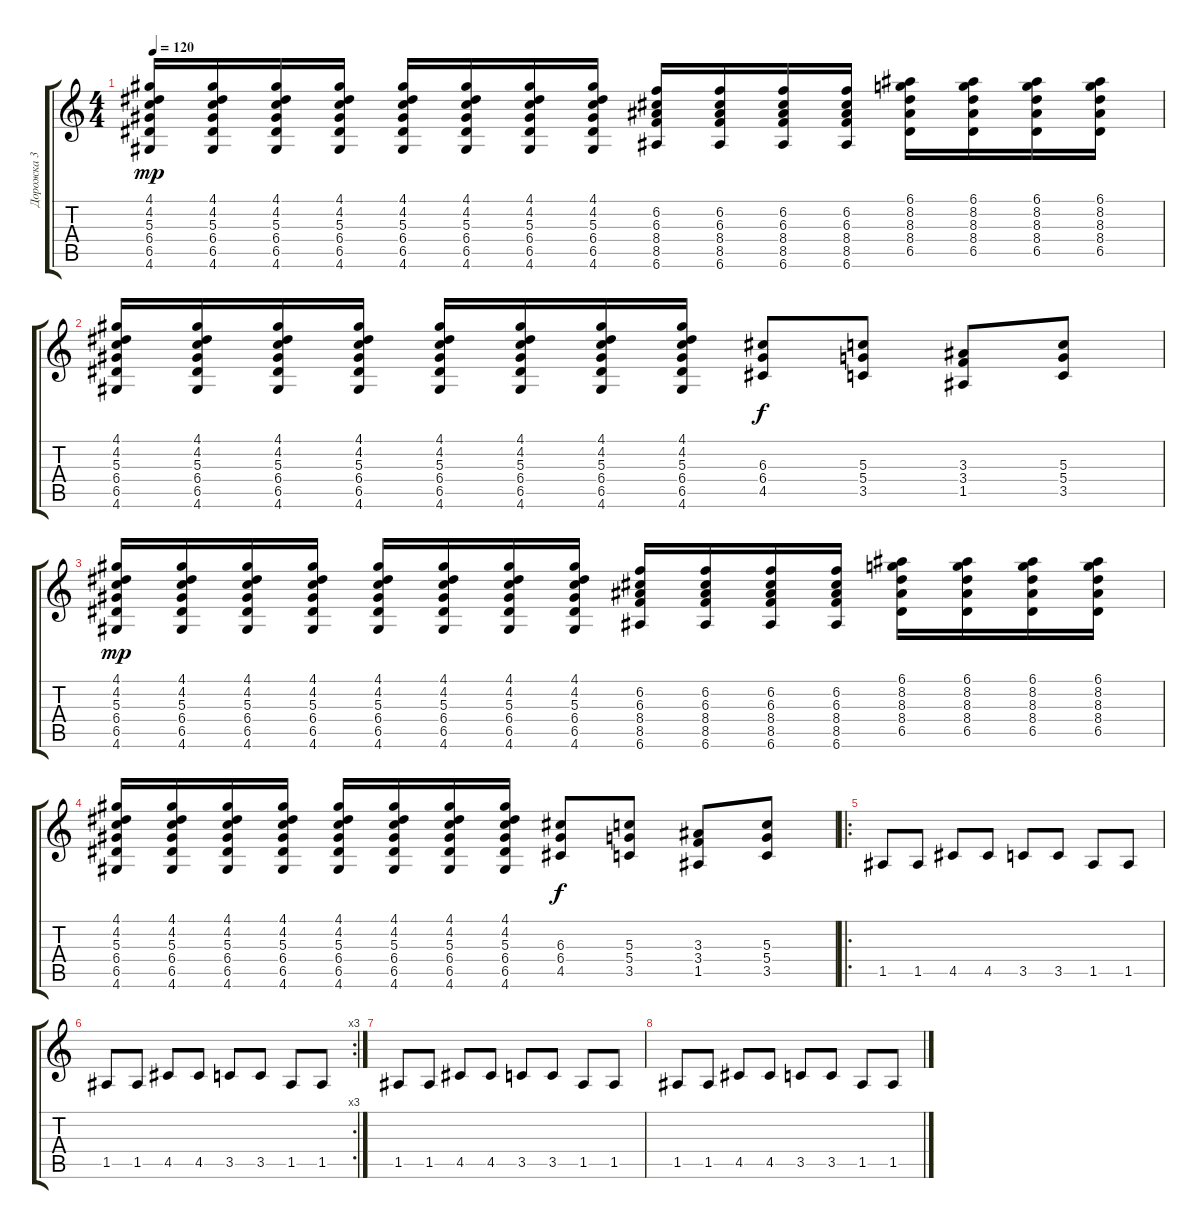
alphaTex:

\track ("Дорожка 3" "Дорожка 3") {instrument distortionguitar}
\staff {score tabs}
\tuning (E4 B3 G3 D3 A2 E2) {hide}
\ts (4 4)
\tempo 120
\clef g2
\ks c
(4.1 4.2 5.3 6.4 6.5 4.6).16{dy mp} (4.1 4.2 5.3 6.4 6.5 4.6).16 (4.1 4.2 5.3 6.4 6.5 4.6).16 (4.1 4.2 5.3 6.4 6.5 4.6).16 (4.1 4.2 5.3 6.4 6.5 4.6).16 (4.1 4.2 5.3 6.4 6.5 4.6).16 (4.1 4.2 5.3 6.4 6.5 4.6).16 (4.1 4.2 5.3 6.4 6.5 4.6).16 (6.2 6.3 8.4 8.5 6.6).16 (6.2 6.3 8.4 8.5 6.6).16 (6.2 6.3 8.4 8.5 6.6).16 (6.2 6.3 8.4 8.5 6.6).16 (6.1 8.2 8.3 8.4 6.5).16 (6.1 8.2 8.3 8.4 6.5).16 (6.1 8.2 8.3 8.4 6.5).16 (6.1 8.2 8.3 8.4 6.5).16 |
(4.1 4.2 5.3 6.4 6.5 4.6).16 (4.1 4.2 5.3 6.4 6.5 4.6).16 (4.1 4.2 5.3 6.4 6.5 4.6).16 (4.1 4.2 5.3 6.4 6.5 4.6).16 (4.1 4.2 5.3 6.4 6.5 4.6).16 (4.1 4.2 5.3 6.4 6.5 4.6).16 (4.1 4.2 5.3 6.4 6.5 4.6).16 (4.1 4.2 5.3 6.4 6.5 4.6).16 (6.3 6.4 4.5).8{dy f} (5.3 5.4 3.5).8 (3.3 3.4 1.5).8 (5.3 5.4 3.5).8 |
(4.1 4.2 5.3 6.4 6.5 4.6).16{dy mp} (4.1 4.2 5.3 6.4 6.5 4.6).16 (4.1 4.2 5.3 6.4 6.5 4.6).16 (4.1 4.2 5.3 6.4 6.5 4.6).16 (4.1 4.2 5.3 6.4 6.5 4.6).16 (4.1 4.2 5.3 6.4 6.5 4.6).16 (4.1 4.2 5.3 6.4 6.5 4.6).16 (4.1 4.2 5.3 6.4 6.5 4.6).16 (6.2 6.3 8.4 8.5 6.6).16 (6.2 6.3 8.4 8.5 6.6).16 (6.2 6.3 8.4 8.5 6.6).16 (6.2 6.3 8.4 8.5 6.6).16 (6.1 8.2 8.3 8.4 6.5).16 (6.1 8.2 8.3 8.4 6.5).16 (6.1 8.2 8.3 8.4 6.5).16 (6.1 8.2 8.3 8.4 6.5).16 |
(4.1 4.2 5.3 6.4 6.5 4.6).16 (4.1 4.2 5.3 6.4 6.5 4.6).16 (4.1 4.2 5.3 6.4 6.5 4.6).16 (4.1 4.2 5.3 6.4 6.5 4.6).16 (4.1 4.2 5.3 6.4 6.5 4.6).16 (4.1 4.2 5.3 6.4 6.5 4.6).16 (4.1 4.2 5.3 6.4 6.5 4.6).16 (4.1 4.2 5.3 6.4 6.5 4.6).16 (6.3 6.4 4.5).8{dy f} (5.3 5.4 3.5).8 (3.3 3.4 1.5).8 (5.3 5.4 3.5).8 |
\ro
1.5.8 1.5.8 4.5.8 4.5.8 3.5.8 3.5.8 1.5.8 1.5.8 |
\rc 3
1.5.8 1.5.8 4.5.8 4.5.8 3.5.8 3.5.8 1.5.8 1.5.8 |
1.5.8 1.5.8 4.5.8 4.5.8 3.5.8 3.5.8 1.5.8 1.5.8 |
1.5.8 1.5.8 4.5.8 4.5.8 3.5.8 3.5.8 1.5.8 1.5.8
